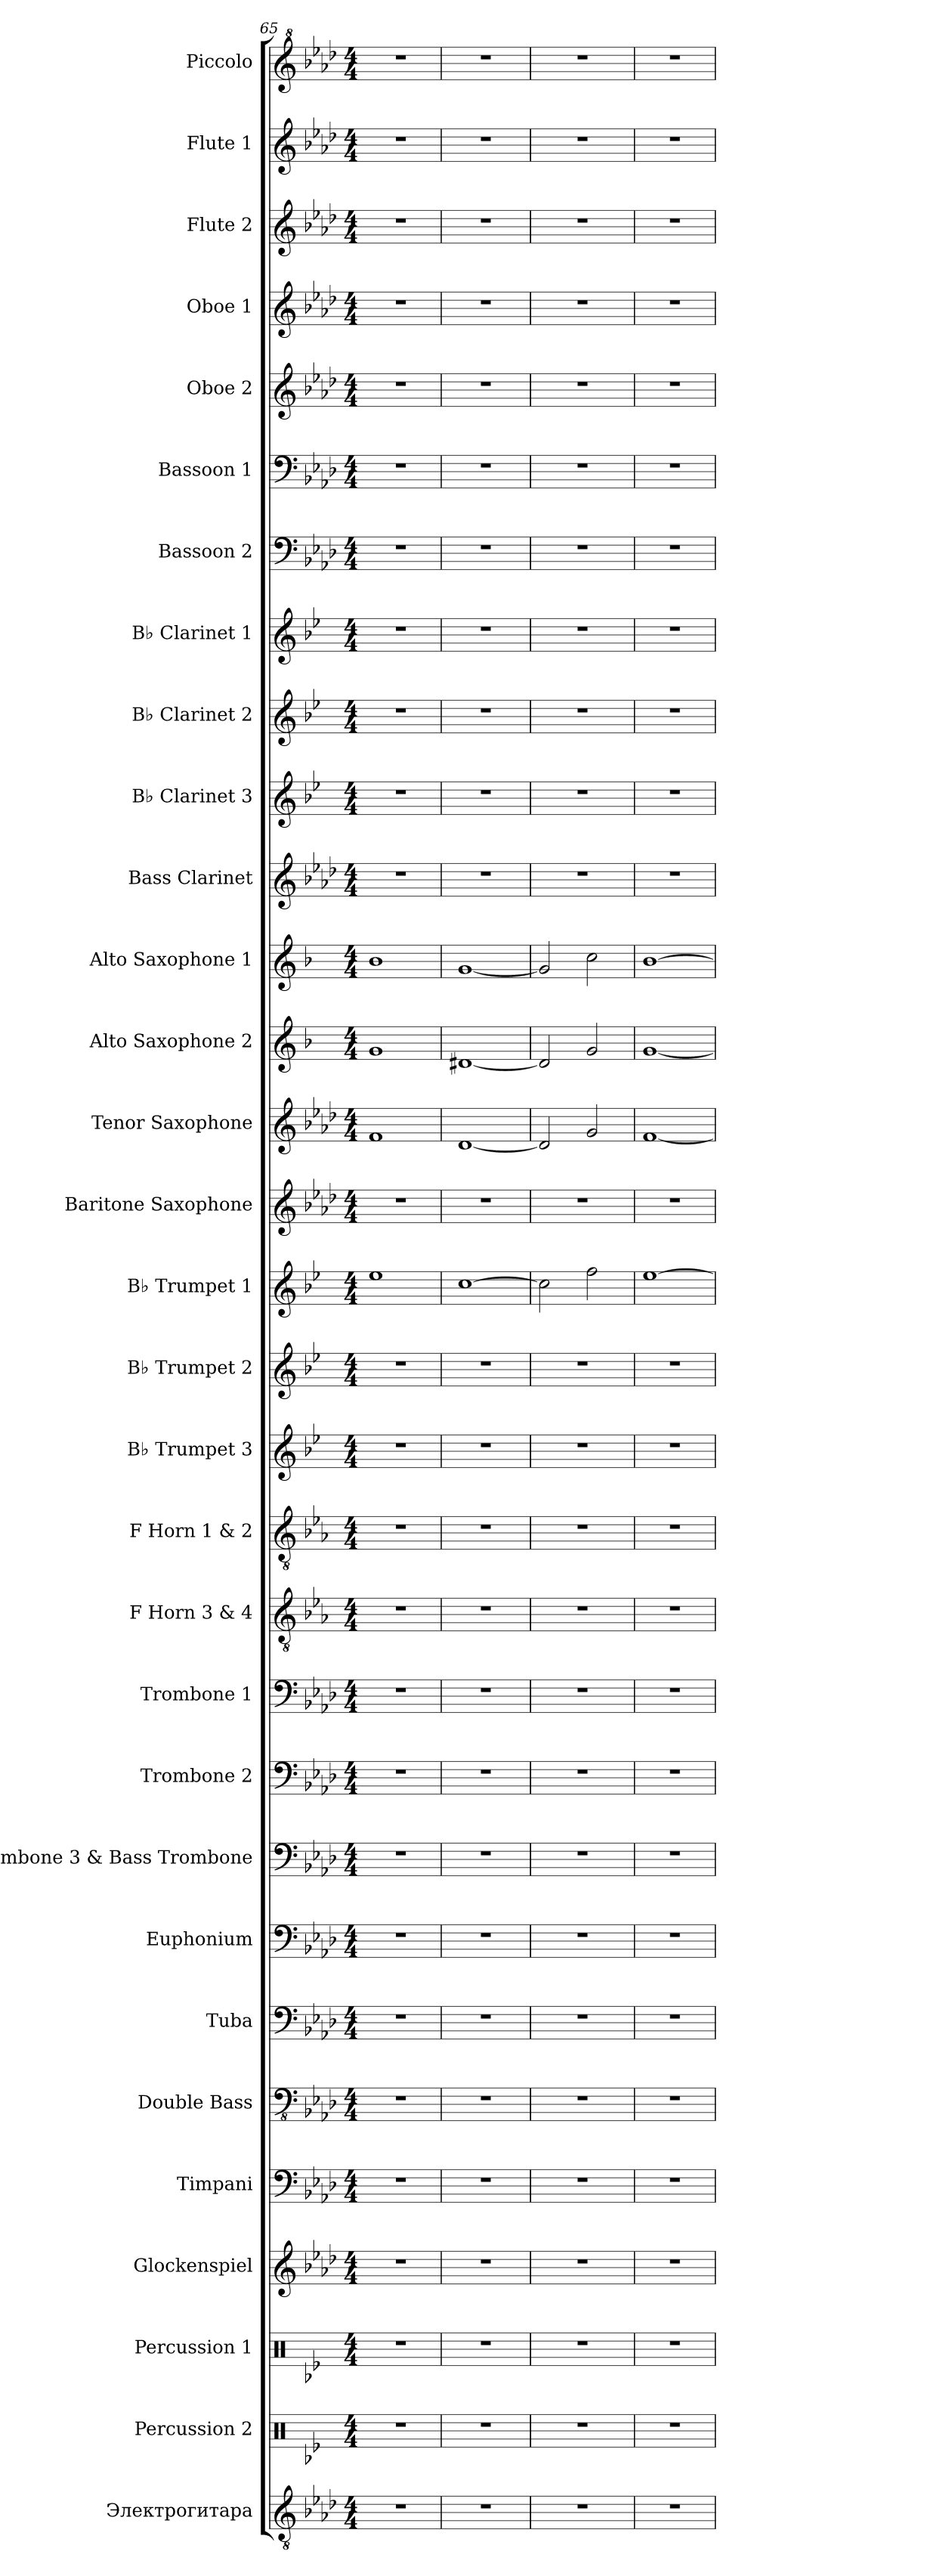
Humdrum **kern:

**kern	**kern	**kern	**kern	**kern	**kern	**kern	**kern	**kern	**kern	**kern	**kern	**kern	**kern	**kern	**kern	**kern	**kern	**kern	**kern	**kern	**kern	**kern	**kern	**kern	**kern	**kern	**kern	**kern	**kern	**kern
*part31	*part30	*part29	*part28	*part27	*part26	*part25	*part24	*part23	*part22	*part21	*part20	*part19	*part18	*part17	*part16	*part15	*part14	*part13	*part12	*part11	*part10	*part9	*part8	*part7	*part6	*part5	*part4	*part3	*part2	*part1
*staff31	*staff30	*staff29	*staff28	*staff27	*staff26	*staff25	*staff24	*staff23	*staff22	*staff21	*staff20	*staff19	*staff18	*staff17	*staff16	*staff15	*staff14	*staff13	*staff12	*staff11	*staff10	*staff9	*staff8	*staff7	*staff6	*staff5	*staff4	*staff3	*staff2	*staff1
*I"Электрогитара	*I"Percussion 2	*I"Percussion 1	*I"Glockenspiel	*I"Timpani	*I"Double Bass	*I"Tuba	*I"Euphonium	*I"Trombone 3 &amp; Bass Trombone	*I"Trombone 2	*I"Trombone 1	*I"F Horn 3 &amp; 4	*I"F Horn 1 &amp; 2	*I"B♭ Trumpet 3	*I"B♭ Trumpet 2	*I"B♭ Trumpet 1	*I"Baritone Saxophone	*I"Tenor Saxophone	*I"Alto Saxophone 2	*I"Alto Saxophone 1	*I"Bass Clarinet	*I"B♭ Clarinet 3	*I"B♭ Clarinet 2	*I"B♭ Clarinet 1	*I"Bassoon 2	*I"Bassoon 1	*I"Oboe 2	*I"Oboe 1	*I"Flute 2	*I"Flute 1	*I"Piccolo
*	*I'Perc. 2	*I'Perc. 1	*I'Glk.	*I'Timp.	*I'Db.	*I'Tba.	*I'Euph.	*I'Tbn. 3 B. Tbn.	*I'Tbn. 2	*I'Tbn. 1	*I'F Hn. 3 4	*I'F Hn. 1 2	*I'B♭ Tpt. 3	*I'B♭ Tpt. 2	*I'B♭ Tpt. 1	*I'Bar. Sax.	*I'T. Sax.	*I'A. Sax. 2	*I'A. Sax. 1	*I'B. Cl.	*I'B♭ Cl. 3	*I'B♭ Cl. 2	*I'B♭ Cl. 1	*I'Bsn. 2	*I'Bsn. 1	*I'Ob. 2	*I'Ob. 1	*I'Fl. 2	*I'Fl. 1	*I'Picc.
*clefGv2	*clefX	*clefX	*clefG2	*clefF4	*clefFv4	*clefF4	*clefF4	*clefF4	*clefF4	*clefF4	*clefGv2	*clefGv2	*clefG2	*clefG2	*clefG2	*clefG2	*clefG2	*clefG2	*clefG2	*clefG2	*clefG2	*clefG2	*clefG2	*clefF4	*clefF4	*clefG2	*clefG2	*clefG2	*clefG2	*clefG^2
*	*	*	*ITrd-14c-24	*	*	*	*	*	*	*	*ITrd4c7	*ITrd4c7	*ITrd1c2	*ITrd1c2	*ITrd1c2	*ITrd12c21	*ITrd8c14	*ITrd5c9	*ITrd5c9	*ITrd8c14	*ITrd1c2	*ITrd1c2	*ITrd1c2	*	*	*	*	*	*	*ITrd-7c-12
*k[b-e-a-d-]	*k[b-e-]	*k[b-e-]	*k[b-e-a-d-]	*k[b-e-a-d-]	*k[b-e-a-d-]	*k[b-e-a-d-]	*k[b-e-a-d-]	*k[b-e-a-d-]	*k[b-e-a-d-]	*k[b-e-a-d-]	*k[b-e-a-d-]	*k[b-e-a-d-]	*k[b-e-a-d-]	*k[b-e-a-d-]	*k[b-e-a-d-]	*k[b-e-a-d-]	*k[b-e-a-d-]	*k[b-e-a-d-]	*k[b-e-a-d-]	*k[b-e-a-d-]	*k[b-e-a-d-]	*k[b-e-a-d-]	*k[b-e-a-d-]	*k[b-e-a-d-]	*k[b-e-a-d-]	*k[b-e-a-d-]	*k[b-e-a-d-]	*k[b-e-a-d-]	*k[b-e-a-d-]	*k[b-e-a-d-]
*M4/4	*M4/4	*M4/4	*M4/4	*M4/4	*M4/4	*M4/4	*M4/4	*M4/4	*M4/4	*M4/4	*M4/4	*M4/4	*M4/4	*M4/4	*M4/4	*M4/4	*M4/4	*M4/4	*M4/4	*M4/4	*M4/4	*M4/4	*M4/4	*M4/4	*M4/4	*M4/4	*M4/4	*M4/4	*M4/4	*M4/4
=65	=65	=65	=65	=65	=65	=65	=65	=65	=65	=65	=65	=65	=65	=65	=65	=65	=65	=65	=65	=65	=65	=65	=65	=65	=65	=65	=65	=65	=65	=65
1r	1r	1r	1r	1r	1r	1r	1r	1r	1r	1r	1r	1r	1r	1r	1dd-	1r	1F	1B-	1d-	1r	1r	1r	1r	1r	1r	1r	1r	1r	1r	1r
=66	=66	=66	=66	=66	=66	=66	=66	=66	=66	=66	=66	=66	=66	=66	=66	=66	=66	=66	=66	=66	=66	=66	=66	=66	=66	=66	=66	=66	=66	=66
1r	1r	1r	1r	1r	1r	1r	1r	1r	1r	1r	1r	1r	1r	1r	[1b-	1r	[1D-	[1F#X	[1B-	1r	1r	1r	1r	1r	1r	1r	1r	1r	1r	1r
=67	=67	=67	=67	=67	=67	=67	=67	=67	=67	=67	=67	=67	=67	=67	=67	=67	=67	=67	=67	=67	=67	=67	=67	=67	=67	=67	=67	=67	=67	=67
1r	1r	1r	1r	1r	1r	1r	1r	1r	1r	1r	1r	1r	1r	1r	2b-\]	1r	2D-/]	2F#/]	2B-/]	1r	1r	1r	1r	1r	1r	1r	1r	1r	1r	1r
.	.	.	.	.	.	.	.	.	.	.	.	.	.	.	2ee-\	.	2G/	2B-/	2e-\	.	.	.	.	.	.	.	.	.	.	.
=68	=68	=68	=68	=68	=68	=68	=68	=68	=68	=68	=68	=68	=68	=68	=68	=68	=68	=68	=68	=68	=68	=68	=68	=68	=68	=68	=68	=68	=68	=68
1r	1r	1r	1r	1r	1r	1r	1r	1r	1r	1r	1r	1r	1r	1r	[1dd-	1r	[1F	[1B-	[1d-	1r	1r	1r	1r	1r	1r	1r	1r	1r	1r	1r
=	=	=	=	=	=	=	=	=	=	=	=	=	=	=	=	=	=	=	=	=	=	=	=	=	=	=	=	=	=	=
*-	*-	*-	*-	*-	*-	*-	*-	*-	*-	*-	*-	*-	*-	*-	*-	*-	*-	*-	*-	*-	*-	*-	*-	*-	*-	*-	*-	*-	*-	*-
